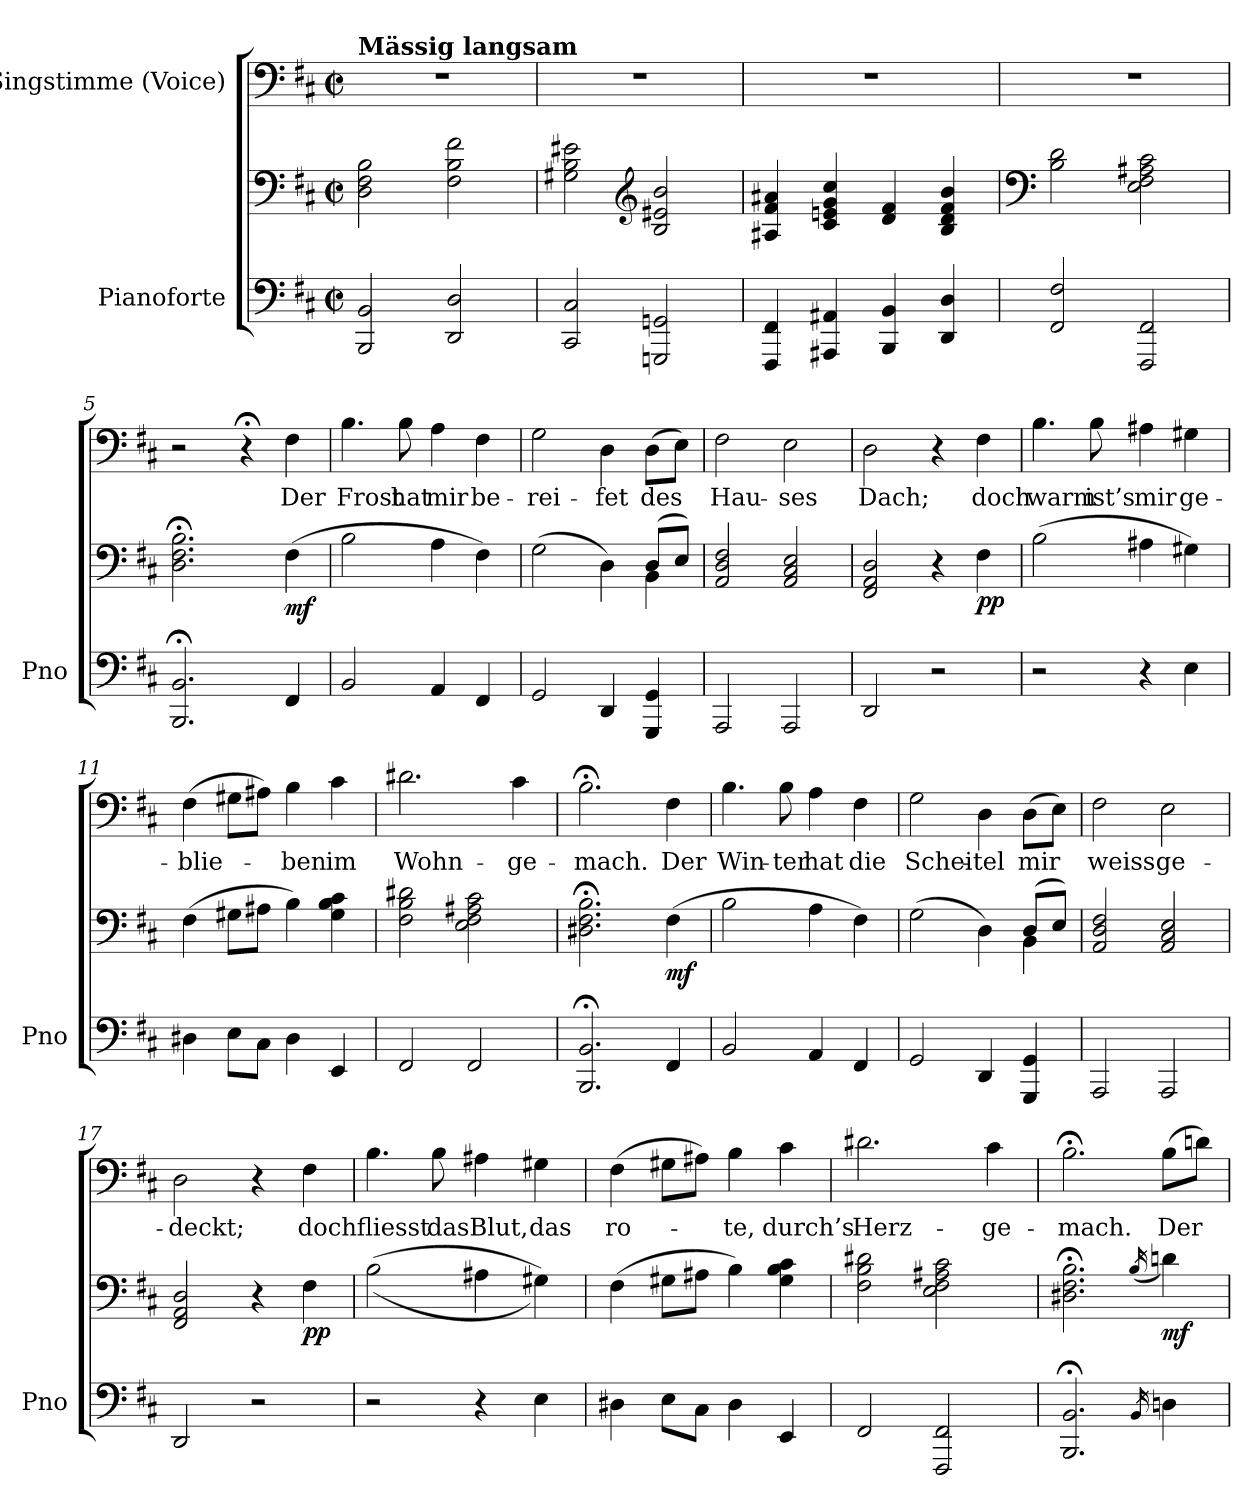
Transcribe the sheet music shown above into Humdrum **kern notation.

**kern	**kern	**dynam	**kern	**text
*part2	*part2	*part2	*part1	*part1
*staff3	*staff2	*staff2/3	*staff1	*staff1
*I"Pianoforte	*	*	*I"Singstimme (Voice)	*
*I'Pno	*	*	*	*
*clefF4	*clefF4	*	*clefF4	*
*k[f#c#]	*k[f#c#]	*	*k[f#c#]	*
*M2/2	*M2/2	*	*M2/2	*
*met(c|)	*met(c|)	*	*met(c|)	*
=1	=1	=1	=1	=1
!	!	!	!LO:TX:a:B:t=Mässig langsam	!
!	!	!LO:DY:b	!	!
!	!	!LO:DY:n=1:b	!	!
2BBB/ 2BB/	2D\ 2F#\ 2B\	f other-dynamics	1r	.
2DD/ 2D/	2F#\ 2B\ 2f#\	.	.	.
=2	=2	=2	=2	=2
2CC#/ 2C#/	2G#X\ 2B\ 2e#X\	.	1r	.
*	*clefG2	*	*	*
2GGGn/ 2GGn/	2B/ 2e#X/ 2b/	.	.	.
=3	=3	=3	=3	=3
4FFF#/ 4FF#/	4A#X/ 4f#/ 4a#X/	.	1r	.
4AAA#X/ 4AA#X/	4c#/ 4en/ 4g/ 4cc#/	.	.	.
4BBB/ 4BB/	4d/ 4f#/	.	.	.
4DD/ 4D/	4B/ 4d/ 4f#/ 4b/	.	.	.
=4	=4	=4	=4	=4
*	*clefF4	*	*	*
2FF#/ 2F#/	2B\ 2d\	.	1r	.
2FFF#/ 2FF#/	2E\ 2F#\ 2A#X\ 2c#\	.	.	.
=5	=5	=5	=5	=5
2.BBB/;< 2.BB/;<	2.D\;< 2.F#\;< 2.B\;<	.	2r	.
.	.	.	4r;<	.
!	!	!LO:DY:b	!	!
4FF#/	(4F#\	mf	4F#\	Der
=6	=6	=6	=6	=6
2BB/	2B\	.	4.B\	Frost
.	.	.	8B\	hat
4AA/	4A\	.	4A\	mir
4FF#/	4F#\)	.	4F#\	be-
=7	=7	=7	=7	=7
*	*^	*	*	*
2GG/	(2G\	2.ryy	.	2G\	-rei-
4DD/	4D\)	.	.	4D\	-fet
4GGG/ 4GG/	(8D/L	4BB\	.	(8D\L	des
.	8E/J)	.	.	8E\J)	.
*	*v	*v	*	*	*
=8	=8	=8	=8	=8
2AAA/	2AA/ 2D/ 2F#/	.	2F#\	Hau-
2AAA/	2AA/ 2C#/ 2E/	.	2E\	-ses
=9	=9	=9	=9	=9
2DD/	2FF#/ 2AA/ 2D/	.	2D\	Dach;
2r	4r	.	4r	.
!	!	!LO:DY:b	!	!
.	4F#\	pp	4F#\	doch
=10	=10	=10	=10	=10
2r	(2B\	.	4.B\	warm
.	.	.	8B\	ist’s
4r	4A#X\	.	4A#X\	mir
4E\	4G#X\)	.	4G#X\	ge-
=11	=11	=11	=11	=11
4D#X\	(4F#\	.	(4F#\	-blie-
8E\L	8G#X\L	.	8G#X\L	.
8C#\J	8A#X\J	.	8A#X\J)	.
4D#\	4B\)	.	4B\	-ben
4EE/	4G#\ 4B\ 4c#\	.	4c#\	im
=12	=12	=12	=12	=12
2FF#/	2F#\ 2B\ 2d#X\	.	2.d#X\	Wohn-
2FF#/	2E\ 2F#\ 2A#X\ 2c#\	.	.	.
.	.	.	4c#\	-ge-
=13	=13	=13	=13	=13
2.BBB/;< 2.BB/;<	2.D#X\;< 2.F#\;< 2.B\;<	.	2.B;<\	-mach.
!	!	!LO:DY:b	!	!
4FF#/	(4F#\	mf	4F#\	Der
=14	=14	=14	=14	=14
2BB/	2B\	.	4.B\	Win-
.	.	.	8B\	-ter
4AA/	4A\	.	4A\	hat
4FF#/	4F#\)	.	4F#\	die
=15	=15	=15	=15	=15
*	*^	*	*	*
2GG/	(2G\	2.ryy	.	2G\	Schei-
4DD/	4D\)	.	.	4D\	-tel
4GGG/ 4GG/	(8D/L	4BB\	.	(8D\L	mir
.	8E/J)	.	.	8E\J)	.
*	*v	*v	*	*	*
=16	=16	=16	=16	=16
2AAA/	2AA/ 2D/ 2F#/	.	2F#\	weiss
2AAA/	2AA/ 2C#/ 2E/	.	2E\	ge-
=17	=17	=17	=17	=17
2DD/	2FF#/ 2AA/ 2D/	.	2D\	-deckt;
2r	4r	.	4r	.
!	!	!LO:DY:b	!	!
.	4F#\	pp	4F#\	doch
=18	=18	=18	=18	=18
2r	((2B\	.	4.B\	fliesst
.	.	.	8B\	das
4r	4A#X\	.	4A#X\	Blut,
4E\	4G#X\))	.	4G#X\	das
=19	=19	=19	=19	=19
4D#X\	(4F#\	.	(4F#\	ro-
8E\L	8G#X\L	.	8G#X\L	.
8C#\J	8A#X\J	.	8A#X\J)	.
4D#\	4B\)	.	4B\	-te,
4EE/	4G#\ 4B\ 4c#\	.	4c#\	durch’s
=20	=20	=20	=20	=20
2FF#/	2F#\ 2B\ 2d#X\	.	2.d#X\	Herz-
2FFF#/ 2FF#/	2E\ 2F#\ 2A#X\ 2c#\	.	.	.
.	.	.	4c#\	-ge-
=21	=21	=21	=21	=21
2.BBB/;< 2.BB/;<	2.D#X\;< 2.F#\;< 2.B\;<	.	2.B;<\	-mach.
16qBB/	(16qB/	.	.	.
!	!	!LO:DY:b	!	!
4Dn\	4dn\)	mf	(8B\L	Der
.	.	.	8dn\J)	.
=	=	=	=	=
*-	*-	*-	*-	*-
